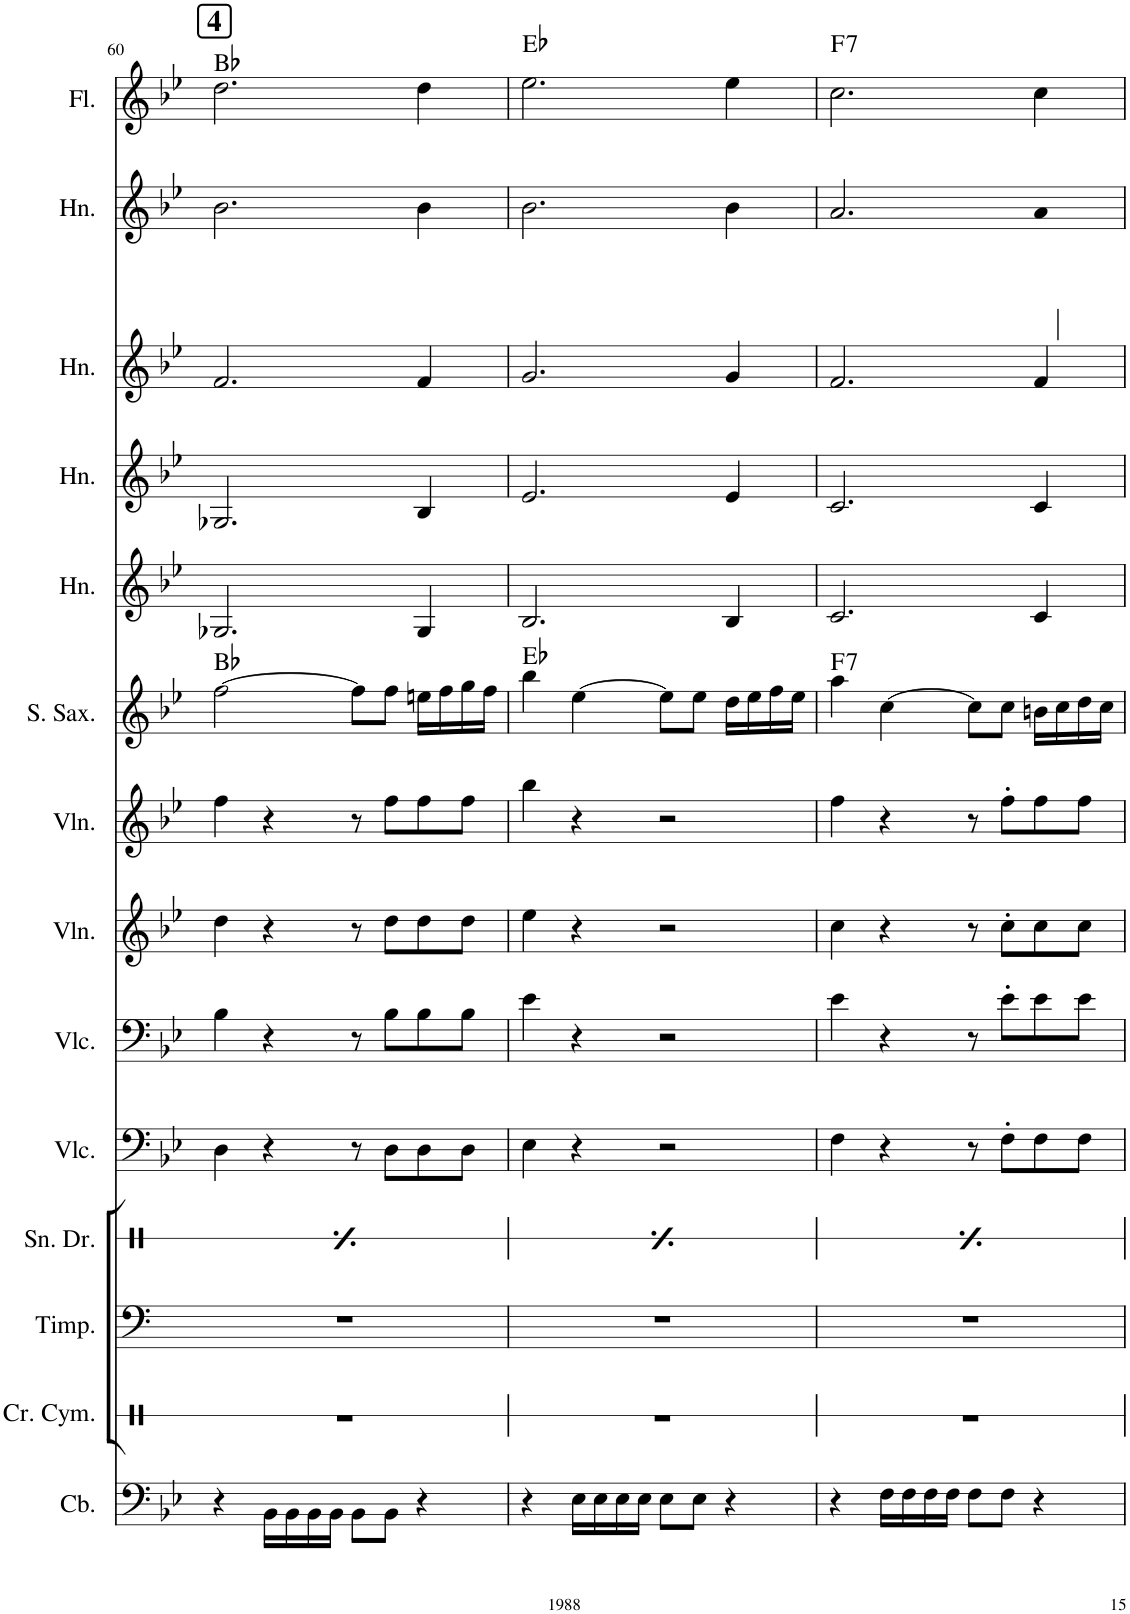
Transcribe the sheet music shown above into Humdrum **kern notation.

**kern	**kern	**kern	**kern	**kern	**kern	**kern	**kern	**kern	**harte	**kern	**kern	**kern	**kern	**kern	**harte
*part14	*part13	*part12	*part11	*part10	*part9	*part8	*part7	*part6	*part6	*part5	*part4	*part3	*part2	*part1	*part1
*staff14	*staff13	*staff12	*staff11	*staff10	*staff9	*staff8	*staff7	*staff6	*	*staff5	*staff4	*staff3	*staff2	*staff1	*
*I"Contrabass	*I"Crash Cymbal	*I"Timpani	*I"Snare Drum	*I"Violoncello	*I"Violoncello	*I"Violin	*I"Violin	*I"Soprano Saxophone	*	*I"Horn	*I"Horn	*I"Horn	*I"Horn	*I"Flute	*
*I'Cb.	*I'Cr. Cym.	*I'Timp.	*I'Sn. Dr.	*I'Vlc.	*I'Vlc.	*I'Vln.	*I'Vln.	*I'S. Sax.	*	*I'Hn.	*I'Hn.	*I'Hn.	*I'Hn.	*I'Fl.	*
!!LO:PB:g=z
*clefF4	*clefX	*clefF4	*clefX	*clefF4	*clefF4	*clefG2	*clefG2	*clefG2	*	*clefG2	*clefG2	*clefG2	*clefG2	*clefG2	*
*ITrd7c12	*	*	*	*	*	*	*	*ITrd1c2	*	*ITrd4c7	*ITrd4c7	*ITrd4c7	*ITrd4c7	*	*
*k[b-e-]	*k[]	*k[]	*k[]	*k[b-e-]	*k[b-e-]	*k[b-e-]	*k[b-e-]	*k[b-e-]	*	*k[b-e-]	*k[b-e-]	*k[b-e-]	*k[b-e-]	*k[b-e-]	*
*M4/4	*M4/4	*M4/4	*M4/4	*M4/4	*M4/4	*M4/4	*M4/4	*M4/4	*	*M4/4	*M4/4	*M4/4	*M4/4	*M4/4	*
=60	=60	=60	=60	=60	=60	=60	=60	=60	=60	=60	=60	=60	=60	=60	=60
.	.	.	8qb/	.	.	.	.	.	.	.	.	.	.	.	.
!	!	!	!	!	!	!	!	!	!	!	!	!	!	!LO:TX:a:B:t=4	!
4r	1r	1r	4b\	4D\	4B-\	4dd\	4ff\	[2ff\	Bb:maj	2.G-X/	2.G-X/	2.f/	2.b-\	2.dd\	Bb:maj
*	*	*	*tremolo	*	*	*	*	*	*	*	*	*	*	*	*
16BB-\LL	.	.	32b/LLL	4r	4r	4r	4r	.	.	.	.	.	.	.	.
.	.	.	32b/	.	.	.	.	.	.	.	.	.	.	.	.
16BB-\	.	.	32b/	.	.	.	.	.	.	.	.	.	.	.	.
.	.	.	32b/	.	.	.	.	.	.	.	.	.	.	.	.
16BB-\	.	.	32b/	.	.	.	.	.	.	.	.	.	.	.	.
.	.	.	32b/	.	.	.	.	.	.	.	.	.	.	.	.
16BB-\JJ	.	.	32b/	.	.	.	.	.	.	.	.	.	.	.	.
.	.	.	32b/JJJ	.	.	.	.	.	.	.	.	.	.	.	.
*	*	*	*Xtremolo	*	*	*	*	*	*	*	*	*	*	*	*
8BB-\L	.	.	8b\L	8r	8r	8r	8r	8ff\L]	.	.	.	.	.	.	.
8BB-\J	.	.	8b\	8D\L	8B-\L	8dd\L	8ff\L	8ff\J	.	.	.	.	.	.	.
4r	.	.	8b\	8D\	8B-\	8dd\	8ff\	16een\LL	.	4G-/	4B-/	4f/	4b-\	4dd\	.
.	.	.	.	.	.	.	.	16ff\	.	.	.	.	.	.	.
.	.	.	8b\J	8D\J	8B-\J	8dd\J	8ff\J	16gg\	.	.	.	.	.	.	.
.	.	.	.	.	.	.	.	16ff\JJ	.	.	.	.	.	.	.
=61	=61	=61	=61	=61	=61	=61	=61	=61	=61	=61	=61	=61	=61	=61	=61
.	.	.	8qb/	.	.	.	.	.	.	.	.	.	.	.	.
4r	1r	1r	4b\	4E-\	4e-\	4ee-\	4bb-\	4bb-\	Eb:maj	2.B-/	2.e-/	2.g/	2.b-\	2.ee-\	Eb:maj
*	*	*	*tremolo	*	*	*	*	*	*	*	*	*	*	*	*
16E-\LL	.	.	32b/LLL	4r	4r	4r	4r	[4ee-\	.	.	.	.	.	.	.
.	.	.	32b/	.	.	.	.	.	.	.	.	.	.	.	.
16E-\	.	.	32b/	.	.	.	.	.	.	.	.	.	.	.	.
.	.	.	32b/	.	.	.	.	.	.	.	.	.	.	.	.
16E-\	.	.	32b/	.	.	.	.	.	.	.	.	.	.	.	.
.	.	.	32b/	.	.	.	.	.	.	.	.	.	.	.	.
16E-\JJ	.	.	32b/	.	.	.	.	.	.	.	.	.	.	.	.
.	.	.	32b/JJJ	.	.	.	.	.	.	.	.	.	.	.	.
*	*	*	*Xtremolo	*	*	*	*	*	*	*	*	*	*	*	*
8E-\L	.	.	8b\L	2r	2r	2r	2r	8ee-\L]	.	.	.	.	.	.	.
8E-\J	.	.	8b\	.	.	.	.	8ee-\J	.	.	.	.	.	.	.
4r	.	.	8b\	.	.	.	.	16dd\LL	.	4B-/	4e-/	4g/	4b-\	4ee-\	.
.	.	.	.	.	.	.	.	16ee-\	.	.	.	.	.	.	.
.	.	.	8b\J	.	.	.	.	16ff\	.	.	.	.	.	.	.
.	.	.	.	.	.	.	.	16ee-\JJ	.	.	.	.	.	.	.
=62	=62	=62	=62	=62	=62	=62	=62	=62	=62	=62	=62	=62	=62	=62	=62
.	.	.	8qb/	.	.	.	.	.	.	.	.	.	.	.	.
!	!	!	!	!	!	!	!	!	!LO:H:kt=7	!	!	!	!	!	!LO:H:kt=7
4r	1r	1r	4b\	4F\	4e-\	4cc\	4ff\	4aa\	F:7	2.c/	2.c/	2.f/	2.a/	2.cc\	F:7
*	*	*	*tremolo	*	*	*	*	*	*	*	*	*	*	*	*
16F\LL	.	.	32b/LLL	4r	4r	4r	4r	[4cc\	.	.	.	.	.	.	.
.	.	.	32b/	.	.	.	.	.	.	.	.	.	.	.	.
16F\	.	.	32b/	.	.	.	.	.	.	.	.	.	.	.	.
.	.	.	32b/	.	.	.	.	.	.	.	.	.	.	.	.
16F\	.	.	32b/	.	.	.	.	.	.	.	.	.	.	.	.
.	.	.	32b/	.	.	.	.	.	.	.	.	.	.	.	.
16F\JJ	.	.	32b/	.	.	.	.	.	.	.	.	.	.	.	.
.	.	.	32b/JJJ	.	.	.	.	.	.	.	.	.	.	.	.
*	*	*	*Xtremolo	*	*	*	*	*	*	*	*	*	*	*	*
8F\L	.	.	8b\L	8r	8r	8r	8r	8cc\L]	.	.	.	.	.	.	.
8F\J	.	.	8b\	8F'\L	8e-'\L	8cc'\L	8ff'\L	8cc\J	.	.	.	.	.	.	.
4r	.	.	8b\	8F\	8e-\	8cc\	8ff\	16bn\LL	.	4c/	4c/	4f/	4a/	4cc\	.
.	.	.	.	.	.	.	.	16cc\	.	.	.	.	.	.	.
.	.	.	8b\J	8F\J	8e-\J	8cc\J	8ff\J	16dd\	.	.	.	.	.	.	.
.	.	.	.	.	.	.	.	16cc\JJ	.	.	.	.	.	.	.
=	=	=	=	=	=	=	=	=	=	=	=	=	=	=	=
*-	*-	*-	*-	*-	*-	*-	*-	*-	*-	*-	*-	*-	*-	*-	*-
